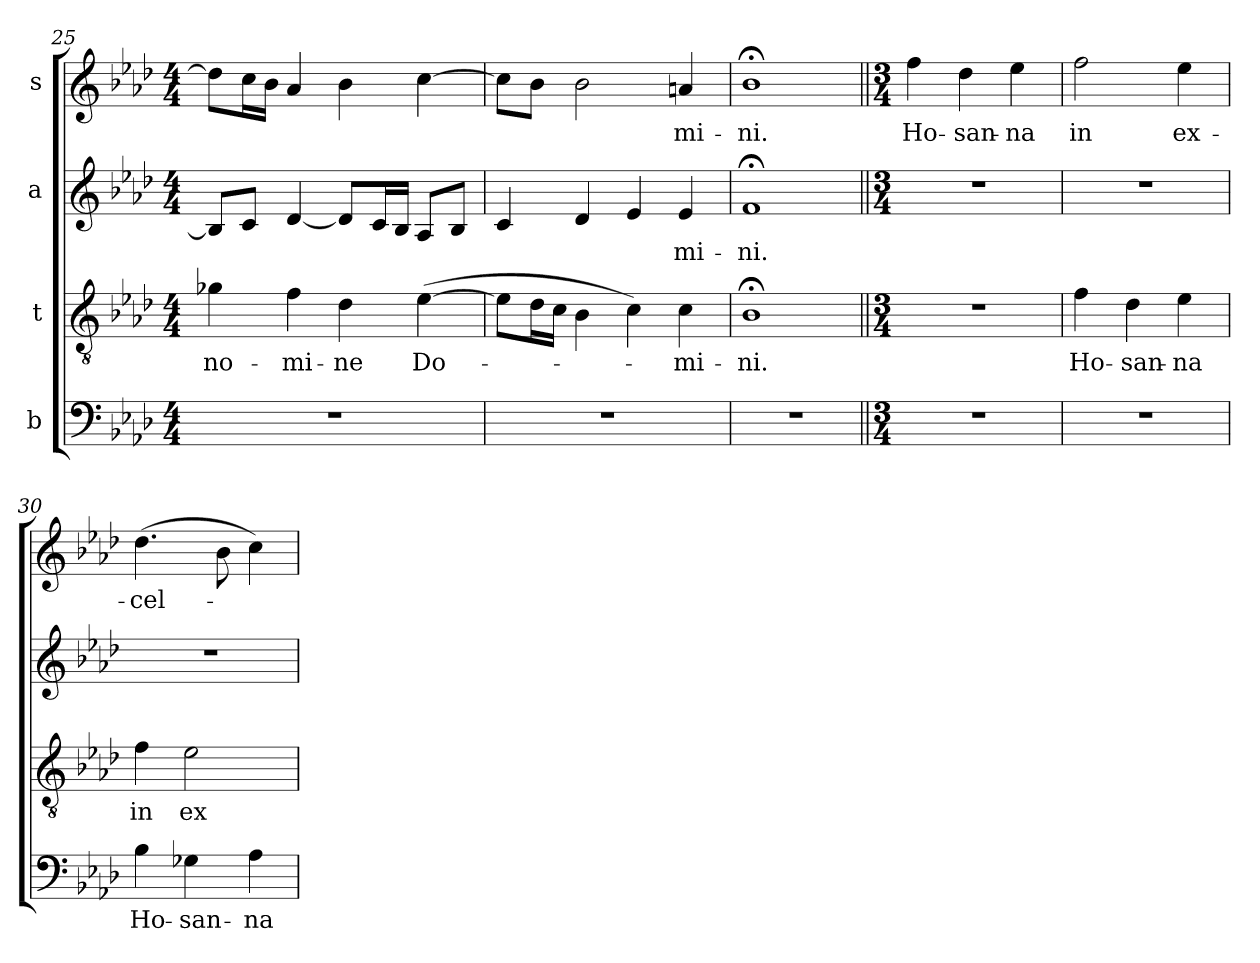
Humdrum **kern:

**kern	**text	**kern	**text	**kern	**text	**kern	**text
*part4	*part4	*part3	*part3	*part2	*part2	*part1	*part1
*staff4	*staff4	*staff3	*staff3	*staff2	*staff2	*staff1	*staff1
*I"b	*	*I"t	*	*I"a	*	*I"s	*
*clefF4	*	*clefGv2	*	*clefG2	*	*clefG2	*
*	*	*ITrd7c12	*	*	*	*	*
*k[b-e-a-d-]	*	*k[b-e-a-d-]	*	*k[b-e-a-d-]	*	*k[b-e-a-d-]	*
*f:	*	*f:	*	*f:	*	*f:	*
*M4/4	*	*M4/4	*	*M4/4	*	*M4/4	*
=25	=25	=25	=25	=25	=25	=25	=25
!	!	!	!LO:LY:b:color=#000000	!	!	!	!
1r	.	4G-Xi\	no-	8B-i/L]	.	8dd-i\L]	.
.	.	.	.	8ci/J	.	16cci\L	.
.	.	.	.	.	.	16b-i\JJ	.
!	!	!	!LO:LY:b:color=#000000	!	!	!	!
.	.	4Fi\	-mi-	[4d-i/	.	4a-i/	.
!	!	!	!LO:LY:b:color=#000000	!	!	!	!
.	.	4D-i\	-ne	8d-i/L]	.	4b-i\	.
.	.	.	.	16ci/L	.	.	.
.	.	.	.	16B-i/JJ	.	.	.
!	!	!	!LO:LY:b:color=#000000	!	!	!	!
.	.	([4E-i\	Do-	8A-i/L	.	[4cci\	.
.	.	.	.	8B-i/J	.	.	.
=26	=26	=26	=26	=26	=26	=26	=26
1r	.	8E-i\L]	.	4ci/	.	8cci\L]	.
.	.	16D-i\L	.	.	.	8b-i\J	.
.	.	16Ci\JJ	.	.	.	.	.
.	.	4BB-i\	.	4d-i/	.	2b-i\	.
.	.	4Ci\)	.	4e-i/	.	.	.
!	!	!	!LO:LY:b:color=#000000	!	!	!	!
!	!	!	!	!	!LO:LY:b:color=#000000	!	!
!	!	!	!	!	!	!	!LO:LY:b:color=#000000
.	.	4Ci\	-mi-	4e-i/	-mi-	4ani/	-mi-
=27	=27	=27	=27	=27	=27	=27	=27
!	!	!	!LO:LY:b:color=#000000	!	!	!	!
!	!	!	!	!	!LO:LY:b:color=#000000	!	!
!	!	!	!	!	!	!	!LO:LY:b:color=#000000
1r	.	1BB-;i	-ni.	1f;i	-ni.	1b-;i	-ni.
!!LO:PB:g=z
=28||	=28||	=28||	=28||	=28||	=28||	=28||	=28||
*M3/4	*	*M3/4	*	*M3/4	*	*M3/4	*
!LO:N:vis=1	!	!LO:N:vis=1	!	!LO:N:vis=1	!	!	!
!	!	!	!	!	!	!	!LO:LY:b:color=#000000
2.r	.	2.r	.	2.r	.	4ffi\	Ho-
!	!	!	!	!	!	!	!LO:LY:b:color=#000000
.	.	.	.	.	.	4dd-i\	-san-
!	!	!	!	!	!	!	!LO:LY:b:color=#000000
.	.	.	.	.	.	4ee-i\	-na
=29	=29	=29	=29	=29	=29	=29	=29
!LO:N:vis=1	!	!	!	!	!	!	!
!	!	!	!LO:LY:b:color=#000000	!LO:N:vis=1	!	!	!
!	!	!	!	!	!	!	!LO:LY:b:color=#000000
2.r	.	4Fi\	Ho-	2.r	.	2ffi\	in
!	!	!	!LO:LY:b:color=#000000	!	!	!	!
.	.	4D-i\	-san-	.	.	.	.
!	!	!	!LO:LY:b:color=#000000	!	!	!	!
!	!	!	!	!	!	!	!LO:LY:b:color=#000000
.	.	4E-i\	-na	.	.	4ee-i\	ex-
=30	=30	=30	=30	=30	=30	=30	=30
!	!LO:LY:b:color=#000000	!	!	!	!	!	!
!	!	!	!LO:LY:b:color=#000000	!LO:N:vis=1	!	!	!
!	!	!	!	!	!	!	!LO:LY:b:color=#000000
4B-i\	Ho-	4Fi\	in	2.r	.	(4.dd-i\	-cel-
!	!LO:LY:b:color=#000000	!	!	!	!	!	!
!	!	!	!LO:LY:b:color=#000000	!	!	!	!
4G-Xi\	-san-	2E-i\	ex	.	.	.	.
.	.	.	.	.	.	8b-i\	.
!	!LO:LY:b:color=#000000	!	!	!	!	!	!
4A-i\	-na	.	.	.	.	4cci\)	.
=	=	=	=	=	=	=	=
*-	*-	*-	*-	*-	*-	*-	*-
